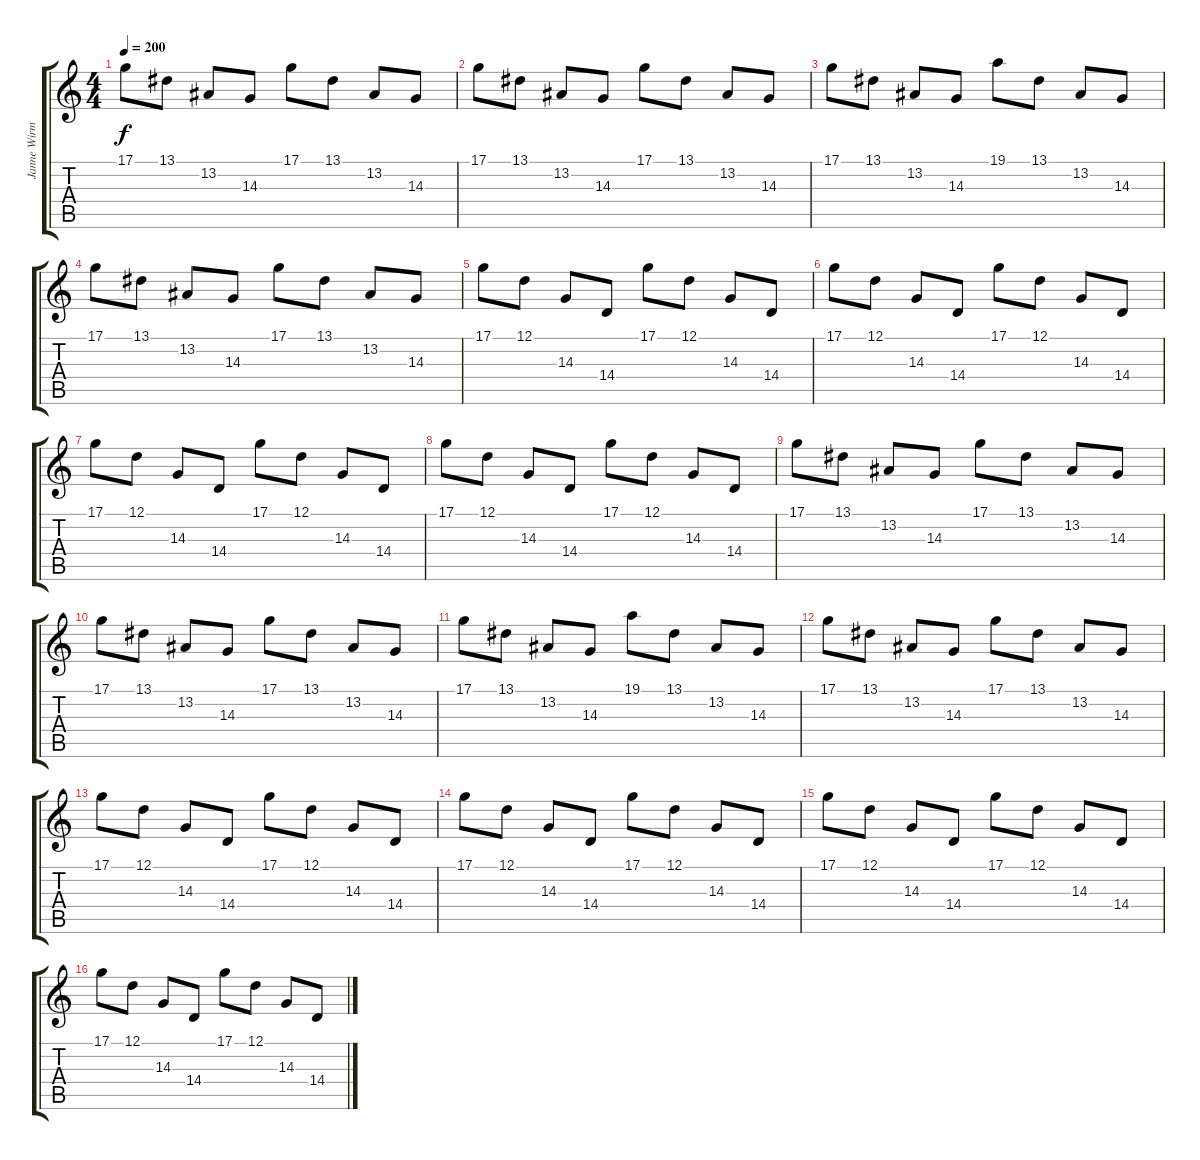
\track ("Janne Wirman" "Janne Wirm") {instrument pad1newage}
\staff {score tabs}
\tuning (D4 A3 F3 C3 G2 D2) {hide}
\ts (4 4)
\tempo 200
\clef g2
\ks c
17.1.8{dy f} 13.1.8 13.2.8 14.3.8 17.1.8 13.1.8 13.2.8 14.3.8 |
17.1.8 13.1.8 13.2.8 14.3.8 17.1.8 13.1.8 13.2.8 14.3.8 |
17.1.8 13.1.8 13.2.8 14.3.8 19.1.8 13.1.8 13.2.8 14.3.8 |
17.1.8 13.1.8 13.2.8 14.3.8 17.1.8 13.1.8 13.2.8 14.3.8 |
17.1.8 12.1.8 14.3.8 14.4.8 17.1.8 12.1.8 14.3.8 14.4.8 |
17.1.8 12.1.8 14.3.8 14.4.8 17.1.8 12.1.8 14.3.8 14.4.8 |
17.1.8 12.1.8 14.3.8 14.4.8 17.1.8 12.1.8 14.3.8 14.4.8 |
17.1.8 12.1.8 14.3.8 14.4.8 17.1.8 12.1.8 14.3.8 14.4.8 |
17.1.8 13.1.8 13.2.8 14.3.8 17.1.8 13.1.8 13.2.8 14.3.8 |
17.1.8 13.1.8 13.2.8 14.3.8 17.1.8 13.1.8 13.2.8 14.3.8 |
17.1.8 13.1.8 13.2.8 14.3.8 19.1.8 13.1.8 13.2.8 14.3.8 |
17.1.8 13.1.8 13.2.8 14.3.8 17.1.8 13.1.8 13.2.8 14.3.8 |
17.1.8 12.1.8 14.3.8 14.4.8 17.1.8 12.1.8 14.3.8 14.4.8 |
17.1.8 12.1.8 14.3.8 14.4.8 17.1.8 12.1.8 14.3.8 14.4.8 |
17.1.8 12.1.8 14.3.8 14.4.8 17.1.8 12.1.8 14.3.8 14.4.8 |
17.1.8 12.1.8 14.3.8 14.4.8 17.1.8 12.1.8 14.3.8 14.4.8
